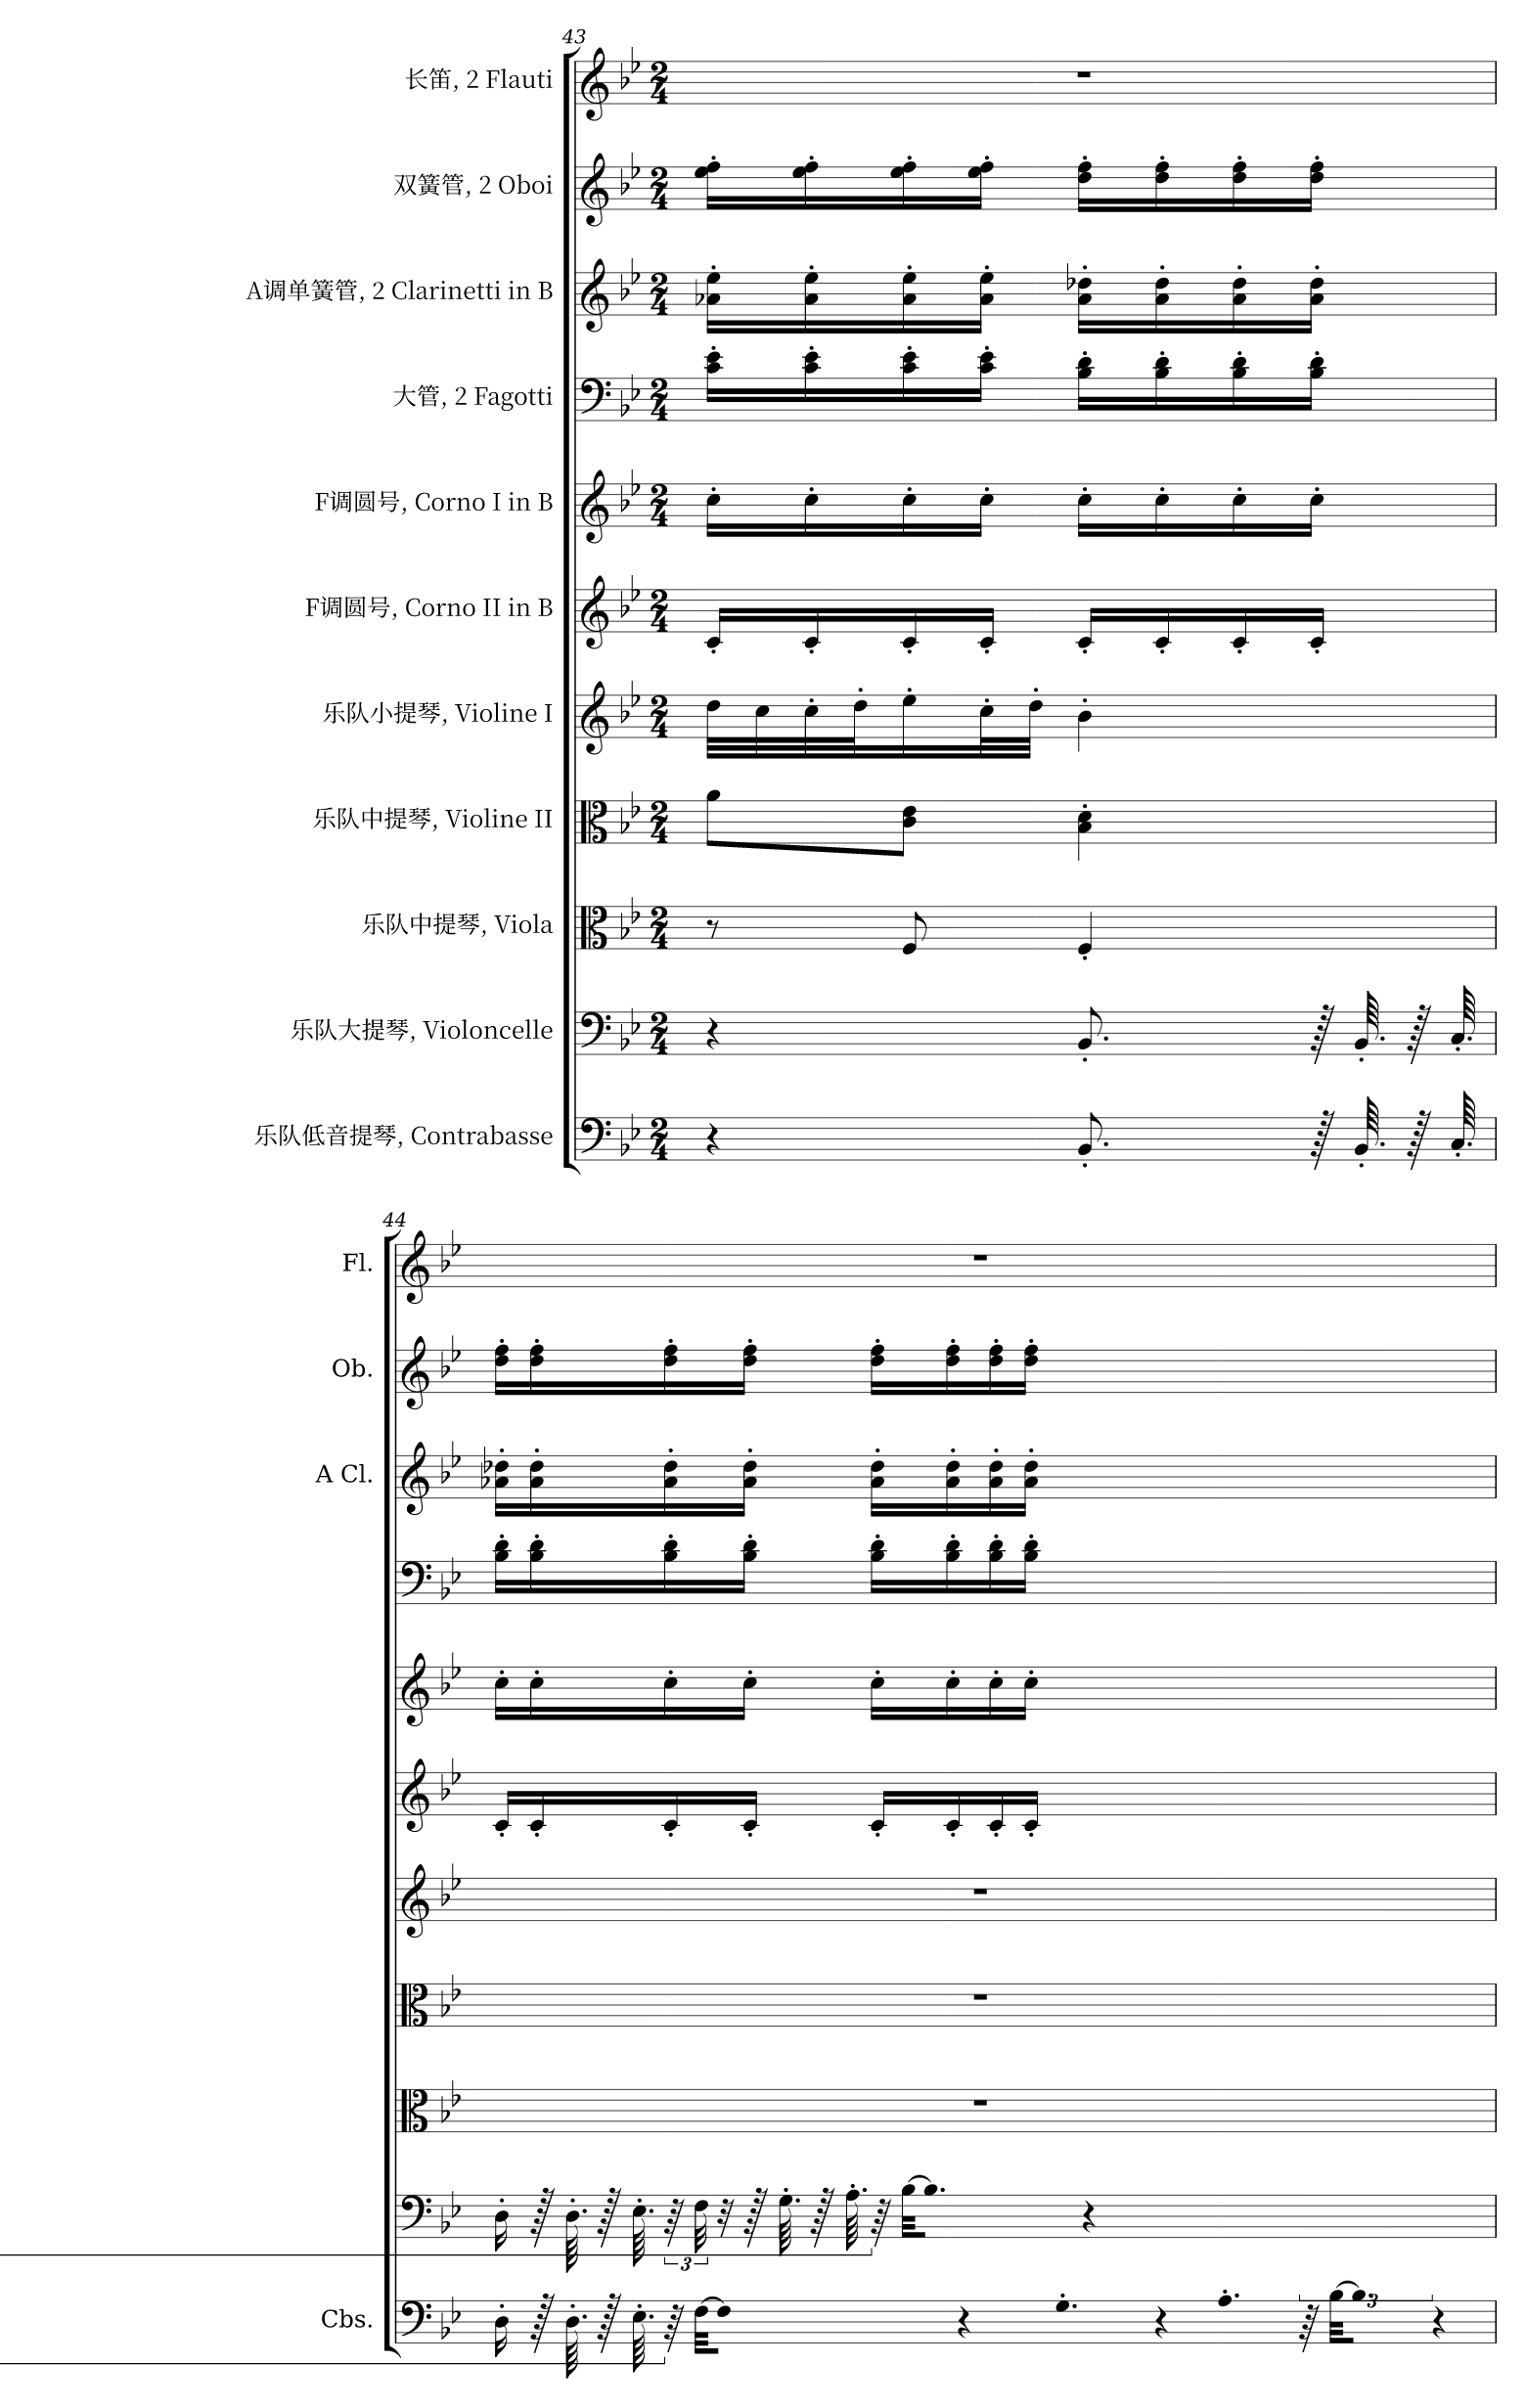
**kern	**kern	**kern	**kern	**kern	**kern	**kern	**kern	**kern	**kern	**kern
*part11	*part10	*part9	*part8	*part7	*part6	*part5	*part4	*part3	*part2	*part1
*staff11	*staff10	*staff9	*staff8	*staff7	*staff6	*staff5	*staff4	*staff3	*staff2	*staff1
*I"乐队低音提琴, Contrabasse	*I"乐队大提琴, Violoncelle	*I"乐队中提琴, Viola	*I"乐队中提琴, Violine II	*I"乐队小提琴, Violine I	*I"F调圆号, Corno II in B	*I"F调圆号, Corno I in B	*I"大管, 2 Fagotti	*I"A调单簧管, 2 Clarinetti in B	*I"双簧管, 2 Oboi	*I"长笛, 2 Flauti
*I'Cbs.	*	*	*	*	*	*	*	*I'A Cl.	*I'Ob.	*I'Fl.
!!LO:PB:g=z
*clefF4	*clefF4	*clefC3	*clefC3	*clefG2	*clefG2	*clefG2	*clefF4	*clefG2	*clefG2	*clefG2
*ITrd7c12	*	*	*	*	*ITrd4c7	*ITrd4c7	*	*ITrd2c3	*	*
*k[b-e-]	*k[b-e-]	*k[b-e-]	*k[b-e-]	*k[b-e-]	*k[b-e-a-]	*k[b-e-a-]	*k[b-e-]	*k[f#]	*k[b-e-]	*k[b-e-]
*M2/4	*M2/4	*M2/4	*M2/4	*M2/4	*M2/4	*M2/4	*M2/4	*M2/4	*M2/4	*M2/4
=43	=43	=43	=43	=43	=43	=43	=43	=43	=43	=43
4r	4r	8r	8a\L	32dd\LLL	16F'/LL	16f'\LL	16c\' 16e-\'LL	16fn\' 16cc\'LL	16ee-\' 16ff\'LL	2r
.	.	.	.	32cc\	.	.	.	.	.	.
.	.	.	.	32cc'\	16F'/	16f'\	16c\' 16e-\'	16f\' 16cc\'	16ee-\' 16ff\'	.
.	.	.	.	32dd'\J	.	.	.	.	.	.
.	.	8F/	8c\ 8e-\J	16ee-'\	16F'/	16f'\	16c\' 16e-\'	16f\' 16cc\'	16ee-\' 16ff\'	.
.	.	.	.	32cc'\L	16F'/JJ	16f'\JJ	16c\' 16e-\'JJ	16f\' 16cc\'JJ	16ee-\' 16ff\'JJ	.
.	.	.	.	32dd'\JJJ	.	.	.	.	.	.
8.BBB-'/	8.BB-'/	4F'/	4B-\' 4d\'	4b-'\	16F'/LL	16f'\LL	16B-\' 16d\'LL	16f\' 16b-X\'LL	16dd\' 16ff\'LL	.
.	.	.	.	.	16F'/	16f'\	16B-\' 16d\'	16f\' 16b-\'	16dd\' 16ff\'	.
.	.	.	.	.	16F'/	16f'\	16B-\' 16d\'	16f\' 16b-\'	16dd\' 16ff\'	.
128r	128r	.	.	.	16F'/JJ	16f'\JJ	16B-\' 16d\'JJ	16f\' 16b-\'JJ	16dd\' 16ff\'JJ	.
64.BBB-'/	64.BB-'/	.	.	.	.	.	.	.	.	.
128r	128r	.	.	.	.	.	.	.	.	.
64.CC'/	64.C'/	.	.	.	.	.	.	.	.	.
=44	=44	=44	=44	=44	=44	=44	=44	=44	=44	=44
16DD'\	16D'\	2r	2r	2r	16F'/LL	16f'\LL	16B-\' 16d\'LL	16fn\' 16b-X\'LL	16dd\' 16ff\'LL	2r
128r	128r	.	.	.	16F'/	16f'\	16B-\' 16d\'	16f\' 16b-\'	16dd\' 16ff\'	.
64.DD'\	64.D'\	.	.	.	.	.	.	.	.	.
128r	128r	.	.	.	.	.	.	.	.	.
64.EE-'\	64.E-'\	.	.	.	.	.	.	.	.	.
96r	96r	.	.	.	16F'/	16f'\	16B-\' 16d\'	16f\' 16b-\'	16dd\' 16ff\'	.
[48FF\LLL	48F\	.	.	.	.	.	.	.	.	.
32FF\JJJ]	32r	.	.	.	.	.	.	.	.	.
128r	128r	.	.	.	16F'/JJ	16f'\JJ	16B-\' 16d\'JJ	16f\' 16b-\'JJ	16dd\' 16ff\'JJ	.
64.GG'\	64.G'\	.	.	.	.	.	.	.	.	.
128r	128r	.	.	.	.	.	.	.	.	.
64.AA'\	64.A'\	.	.	.	.	.	.	.	.	.
96r	96r	.	.	.	16F'/LL	16f'\LL	16B-\' 16d\'LL	16f\' 16b-\'LL	16dd\' 16ff\'LL	.
[48BB-\KLL	[48B-\KLL	.	.	.	.	.	.	.	.	.
16.BB-\JJ]	16.B-\JJ]	.	.	.	.	.	.	.	.	.
.	.	.	.	.	16F'/	16f'\	16B-\' 16d\'	16f\' 16b-\'	16dd\' 16ff\'	.
8r	8r	.	.	.	16F'/	16f'\	16B-\' 16d\'	16f\' 16b-\'	16dd\' 16ff\'	.
.	.	.	.	.	16F'/JJ	16f'\JJ	16B-\' 16d\'JJ	16f\' 16b-\'JJ	16dd\' 16ff\'JJ	.
=	=	=	=	=	=	=	=	=	=	=
*-	*-	*-	*-	*-	*-	*-	*-	*-	*-	*-
